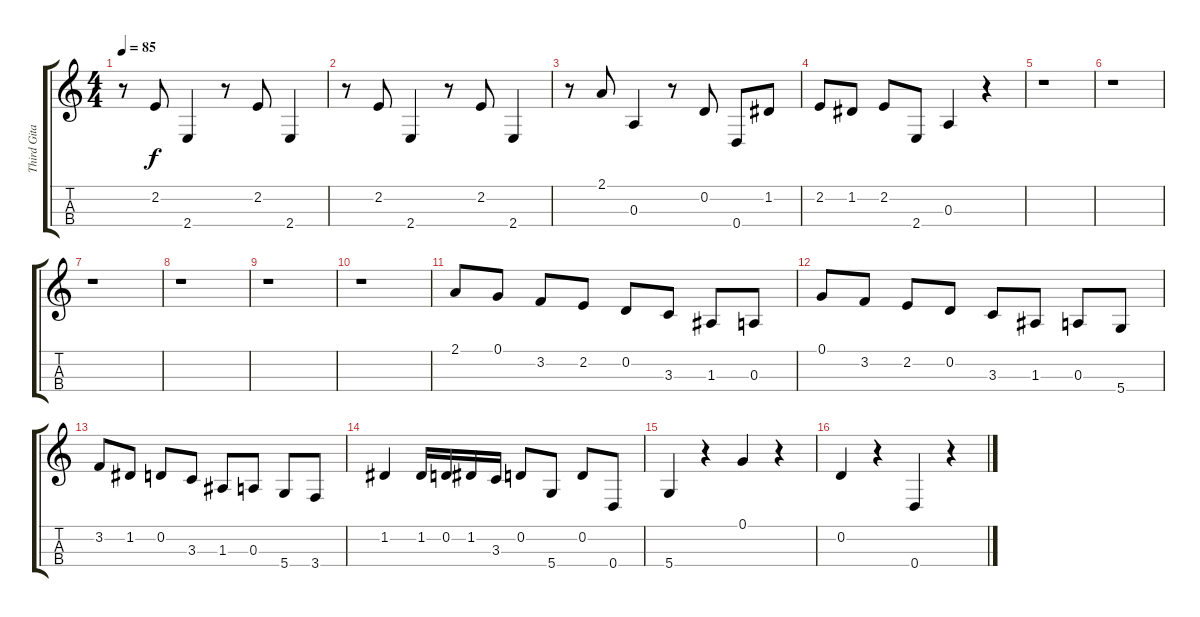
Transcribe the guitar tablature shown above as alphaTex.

\track ("Third Gitar (Bass)" "Third Gita") {instrument electricbassfinger}
\staff {score tabs}
\tuning (G3 D3 A2 D2) {hide}
\ts (4 4)
\tempo 85
\clef g2
\ks c
r.8{dy f} 2.2.8 2.4.4 r.8 2.2.8 2.4.4 |
r.8 2.2.8 2.4.4 r.8 2.2.8 2.4.4 |
r.8 2.1.8 0.3.4 r.8 0.2.8 0.4.8 1.2.8 |
2.2.8 1.2.8 2.2.8 2.4.8 0.3.4 r.4 |
r.1 |
r.1 |
r.1 |
r.1 |
r.1 |
r.1 |
2.1.8 0.1.8 3.2.8 2.2.8 0.2.8 3.3.8 1.3.8 0.3.8 |
0.1.8 3.2.8 2.2.8 0.2.8 3.3.8 1.3.8 0.3.8 5.4.8 |
3.2.8 1.2.8 0.2.8 3.3.8 1.3.8 0.3.8 5.4.8 3.4.8 |
1.2.4 1.2.16 0.2.16 1.2.16 3.3.16 0.2.8 5.4.8 0.2.8 0.4.8 |
5.4.4 r.4 0.1.4 r.4 |
0.2.4 r.4 0.4.4 r.4
